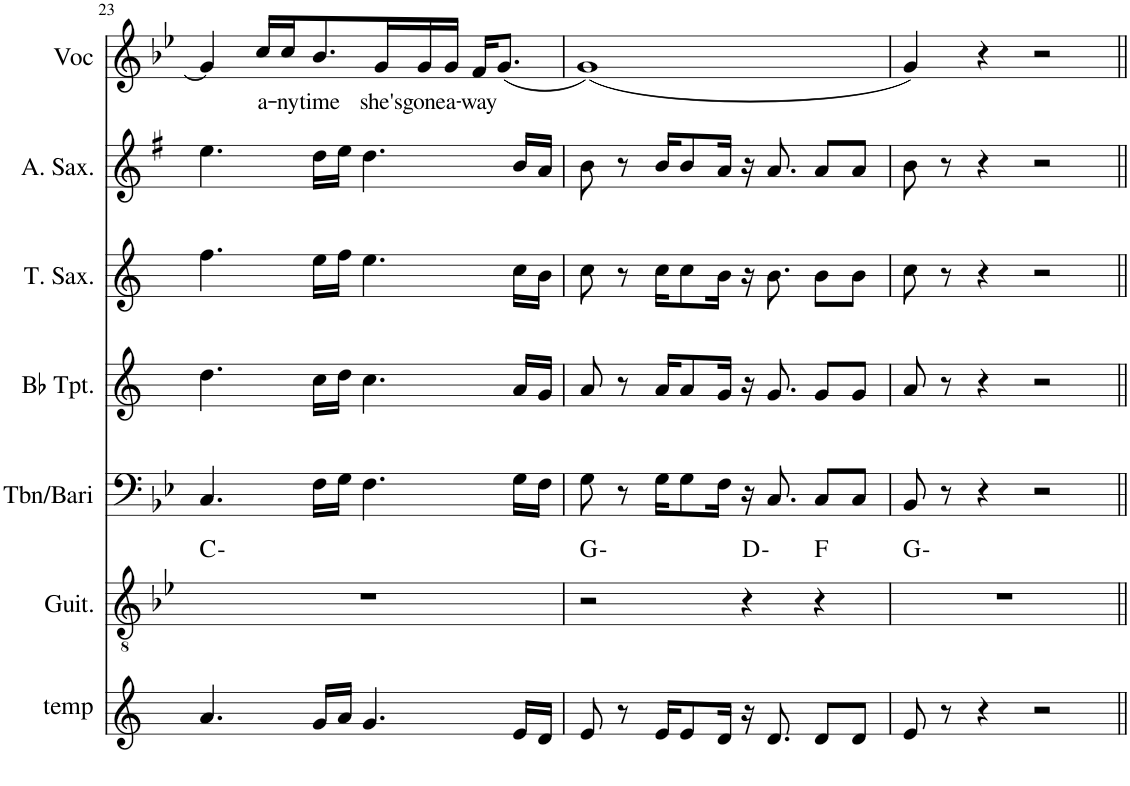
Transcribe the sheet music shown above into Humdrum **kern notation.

**kern	**kern	**harte	**kern	**kern	**kern	**kern	**kern	**text
*part7	*part6	*part6	*part5	*part4	*part3	*part2	*part1	*part1
*staff7	*staff6	*	*staff5	*staff4	*staff3	*staff2	*staff1	*staff1
*I"temp	*I"Guitar	*	*I"Tbn/Bari	*I"Bb Trumpet	*I"Tenor	*I"Alto	*I"Voc	*
*I'temp	*I'Guit.	*	*I'Tbn/Bari	*I'Bb Tpt.	*	*	*I'Voc	*
!!LO:PB:g=z
*clefG2	*clefGv2	*	*clefF4	*clefG2	*clefG2	*clefG2	*clefG2	*
*Trd8c14	*	*	*	*Trd1c2	*Trd8c14	*Trd5c9	*	*
*k[]	*k[b-e-]	*	*k[b-e-]	*k[]	*k[]	*k[f#]	*k[b-e-]	*
*M4/4	*M4/4	*	*M4/4	*M4/4	*M4/4	*M4/4	*M4/4	*
=23	=23	=23	=23	=23	=23	=23	=23	=23
4.a/	1r	C:min	4.C/	4.dd\	4.ff\	4.ee\	4g/]	.
!	!	!	!	!	!	!	!	!LO:LY:b
.	.	.	.	.	.	.	16cc/LL	a-
!	!	!	!	!	!	!	!	!LO:LY:b
.	.	.	.	.	.	.	16cc/J	-ny
!	!	!	!	!	!	!	!	!LO:LY:b
16g/LL	.	.	16F\LL	16cc\LL	16ee\LL	16dd\LL	8.b-/	time
16a/JJ	.	.	16G\JJ	16dd\JJ	16ff\JJ	16ee\JJ	.	.
4.g/	.	.	4.F\	4.cc\	4.ee\	4.dd\	.	.
!	!	!	!	!	!	!	!	!LO:LY:b
.	.	.	.	.	.	.	16g/L	she's
!	!	!	!	!	!	!	!	!LO:LY:b
.	.	.	.	.	.	.	16g/	gone
!	!	!	!	!	!	!	!	!LO:LY:b
.	.	.	.	.	.	.	16g/JJ	a-
!	!	!	!	!	!	!	!	!LO:LY:b
.	.	.	.	.	.	.	16f/KL	-way
.	.	.	.	.	.	.	(8.g/J	.
16e/LL	.	.	16G\LL	16a/LL	16cc\LL	16b/LL	.	.
16d/JJ	.	.	16F\JJ	16g/JJ	16b\JJ	16a/JJ	.	.
=24	=24	=24	=24	=24	=24	=24	=24	=24
8e/	2r	G:min	8G\	8a/	8cc\	8b\	(1g)	.
8r	.	.	8r	8r	8r	8r	.	.
16e/KL	.	.	16G\KL	16a/KL	16cc\KL	16b/KL	.	.
8e/	.	.	8G\	8a/	8cc\	8b/	.	.
16d/Jk	.	.	16F\Jk	16g/Jk	16b\Jk	16a/Jk	.	.
16r	4r	D:min	16r	16r	16r	16r	.	.
8.d/	.	.	8.C/	8.g/	8.b\	8.a/	.	.
8d/L	4r	F:maj	8C/L	8g/L	8b\L	8a/L	.	.
8d/J	.	.	8C/J	8g/J	8b\J	8a/J	.	.
=25	=25	=25	=25	=25	=25	=25	=25	=25
8e/	1r	G:min	8BB-/	8a/	8cc\	8b\	4g/)	.
8r	.	.	8r	8r	8r	8r	.	.
4r	.	.	4r	4r	4r	4r	4r	.
2r	.	.	2r	2r	2r	2r	2r	.
=||	=||	=||	=||	=||	=||	=||	=||	=||
*-	*-	*-	*-	*-	*-	*-	*-	*-
